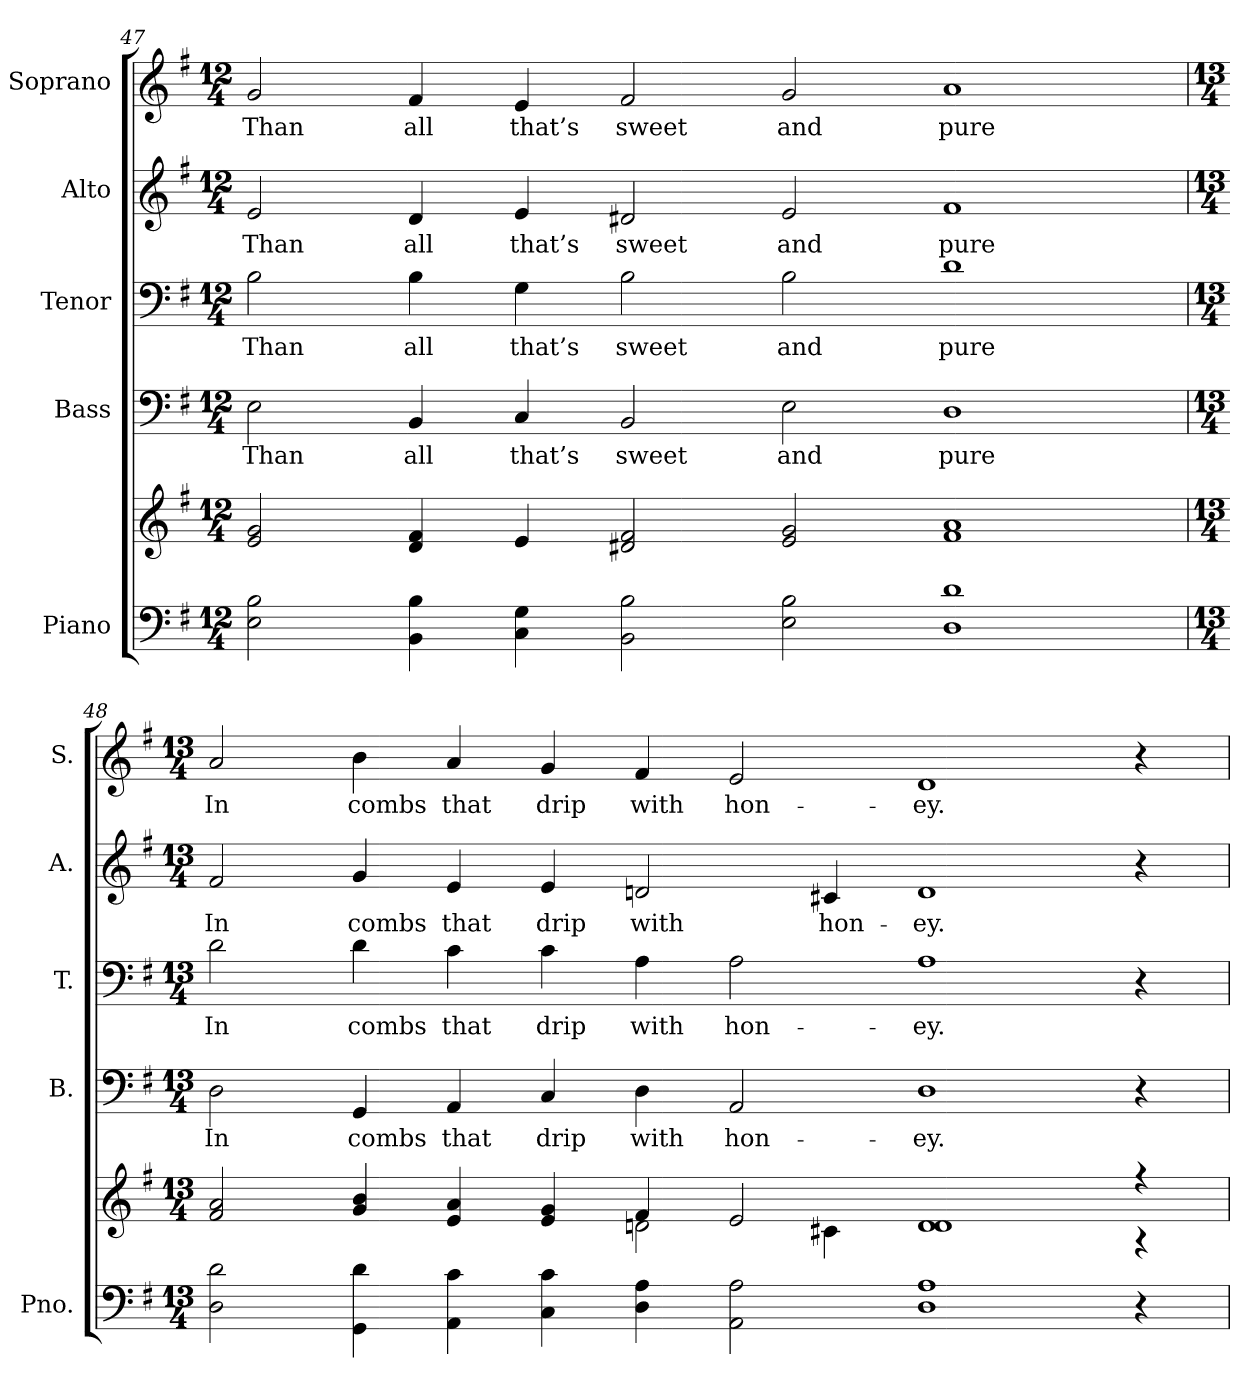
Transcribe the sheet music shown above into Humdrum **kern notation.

**kern	**kern	**kern	**text	**kern	**text	**kern	**text	**kern	**text
*part5	*part5	*part4	*part4	*part3	*part3	*part2	*part2	*part1	*part1
*staff6	*staff5	*staff4	*staff4	*staff3	*staff3	*staff2	*staff2	*staff1	*staff1
*I"Piano	*	*I"Bass	*	*I"Tenor	*	*I"Alto	*	*I"Soprano	*
*I'Pno.	*	*I'B.	*	*I'T.	*	*I'A.	*	*I'S.	*
!!LO:PB:g=z
*clefF4	*clefG2	*clefF4	*	*clefF4	*	*clefG2	*	*clefG2	*
*k[f#]	*k[f#]	*k[f#]	*	*k[f#]	*	*k[f#]	*	*k[f#]	*
*G:	*G:	*G:	*	*G:	*	*G:	*	*G:	*
*M12/4	*M12/4	*M12/4	*	*M12/4	*	*M12/4	*	*M12/4	*
=47	=47	=47	=47	=47	=47	=47	=47	=47	=47
!	!	!	!LO:LY:b:color=#000000	!	!	!	!	!	!
!	!	!	!	!	!LO:LY:b:color=#000000	!	!	!	!
!	!	!	!	!	!	!	!LO:LY:b:color=#000000	!	!
!	!	!	!	!	!	!	!	!	!LO:LY:b:color=#000000
2Ei\ 2Bi	2ei/ 2gi	2Ei\	Than	2Bi\	Than	2ei/	Than	2gi/	Than
!	!	!	!LO:LY:b:color=#000000	!	!	!	!	!	!
!	!	!	!	!	!LO:LY:b:color=#000000	!	!	!	!
!	!	!	!	!	!	!	!LO:LY:b:color=#000000	!	!
!	!	!	!	!	!	!	!	!	!LO:LY:b:color=#000000
4BBi\ 4Bi	4di/ 4f#i	4BBi/	all	4Bi\	all	4di/	all	4f#i/	all
!	!	!	!LO:LY:b:color=#000000	!	!	!	!	!	!
!	!	!	!	!	!LO:LY:b:color=#000000	!	!	!	!
!	!	!	!	!	!	!	!LO:LY:b:color=#000000	!	!
!	!	!	!	!	!	!	!	!	!LO:LY:b:color=#000000
4Ci\ 4Gi	4ei/	4Ci/	that’s	4Gi\	that’s	4ei/	that’s	4ei/	that’s
!	!	!	!LO:LY:b:color=#000000	!	!	!	!	!	!
!	!	!	!	!	!LO:LY:b:color=#000000	!	!	!	!
!	!	!	!	!	!	!	!LO:LY:b:color=#000000	!	!
!	!	!	!	!	!	!	!	!	!LO:LY:b:color=#000000
2BBi\ 2Bi	2d#Xi/ 2f#i	2BBi/	sweet	2Bi\	sweet	2d#Xi/	sweet	2f#i/	sweet
!	!	!	!LO:LY:b:color=#000000	!	!	!	!	!	!
!	!	!	!	!	!LO:LY:b:color=#000000	!	!	!	!
!	!	!	!	!	!	!	!LO:LY:b:color=#000000	!	!
!	!	!	!	!	!	!	!	!	!LO:LY:b:color=#000000
2Ei\ 2Bi	2ei/ 2gi	2Ei\	and	2Bi\	and	2ei/	and	2gi/	and
!	!	!	!LO:LY:b:color=#000000	!	!	!	!	!	!
!	!	!	!	!	!LO:LY:b:color=#000000	!	!	!	!
!	!	!	!	!	!	!	!LO:LY:b:color=#000000	!	!
!	!	!	!	!	!	!	!	!	!LO:LY:b:color=#000000
1Di 1di	1f#i 1ai	1Di	pure	1di	pure	1f#i	pure	1ai	pure
=48	=48	=48	=48	=48	=48	=48	=48	=48	=48
*M13/4	*M13/4	*M13/4	*	*M13/4	*	*M13/4	*	*M13/4	*
*	*^	*	*	*	*	*	*	*	*
!	!	!	!	!LO:LY:b:color=#000000	!	!	!	!	!	!
!	!	!	!	!	!	!LO:LY:b:color=#000000	!	!	!	!
!	!	!	!	!	!	!	!	!LO:LY:b:color=#000000	!	!
!	!	!	!	!	!	!	!	!	!	!LO:LY:b:color=#000000
2Di\ 2di	2f#i/ 2ai	1ryy	2Di\	In	2di\	In	2f#i/	In	2ai/	In
!	!	!	!	!LO:LY:b:color=#000000	!	!	!	!	!	!
!	!	!	!	!	!	!LO:LY:b:color=#000000	!	!	!	!
!	!	!	!	!	!	!	!	!LO:LY:b:color=#000000	!	!
!	!	!	!	!	!	!	!	!	!	!LO:LY:b:color=#000000
4GGi\ 4di	4gi/ 4bi	.	4GGi/	combs	4di\	combs	4gi/	combs	4bi\	combs
!	!	!	!	!LO:LY:b:color=#000000	!	!	!	!	!	!
!	!	!	!	!	!	!LO:LY:b:color=#000000	!	!	!	!
!	!	!	!	!	!	!	!	!LO:LY:b:color=#000000	!	!
!	!	!	!	!	!	!	!	!	!	!LO:LY:b:color=#000000
4AAi\ 4ci	4ei/ 4ai	.	4AAi/	that	4ci\	that	4ei/	that	4ai/	that
!	!	!	!	!LO:LY:b:color=#000000	!	!	!	!	!	!
!	!	!	!	!	!	!LO:LY:b:color=#000000	!	!	!	!
!	!	!	!	!	!	!	!	!LO:LY:b:color=#000000	!	!
!	!	!	!	!	!	!	!	!	!	!LO:LY:b:color=#000000
4Ci\ 4ci	4ei/ 4gi	4ryy	4Ci/	drip	4ci\	drip	4ei/	drip	4gi/	drip
!	!	!	!	!LO:LY:b:color=#000000	!	!	!	!	!	!
!	!	!	!	!	!	!LO:LY:b:color=#000000	!	!	!	!
!	!	!	!	!	!	!	!	!LO:LY:b:color=#000000	!	!
!	!	!	!	!	!	!	!	!	!	!LO:LY:b:color=#000000
4Di\ 4Ai	4f#i/	2dni\	4Di\	with	4Ai\	with	2dni/	with	4f#i/	with
!	!	!	!	!LO:LY:b:color=#000000	!	!	!	!	!	!
!	!	!	!	!	!	!LO:LY:b:color=#000000	!	!	!	!
!	!	!	!	!	!	!	!	!	!	!LO:LY:b:color=#000000
2AAi\ 2Ai	2ei/	.	2AAi/	hon-	2Ai\	hon-	.	.	2ei/	hon-
!	!	!	!	!	!	!	!	!LO:LY:b:color=#000000	!	!
.	.	4c#Xi\	.	.	.	.	4c#Xi/	hon-	.	.
!	!	!	!	!LO:LY:b:color=#000000	!	!	!	!	!	!
!	!	!	!	!	!	!LO:LY:b:color=#000000	!	!	!	!
!	!	!	!	!	!	!	!	!LO:LY:b:color=#000000	!	!
!	!	!	!	!	!	!	!	!	!	!LO:LY:b:color=#000000
1Di 1Ai	1di 1di	1ryy	1Di	-ey.	1Ai	-ey.	1di	-ey.	1di	-ey.
4r	4r	4r	4r	.	4r	.	4r	.	4r	.
*	*v	*v	*	*	*	*	*	*	*	*
=	=	=	=	=	=	=	=	=	=
*-	*-	*-	*-	*-	*-	*-	*-	*-	*-
